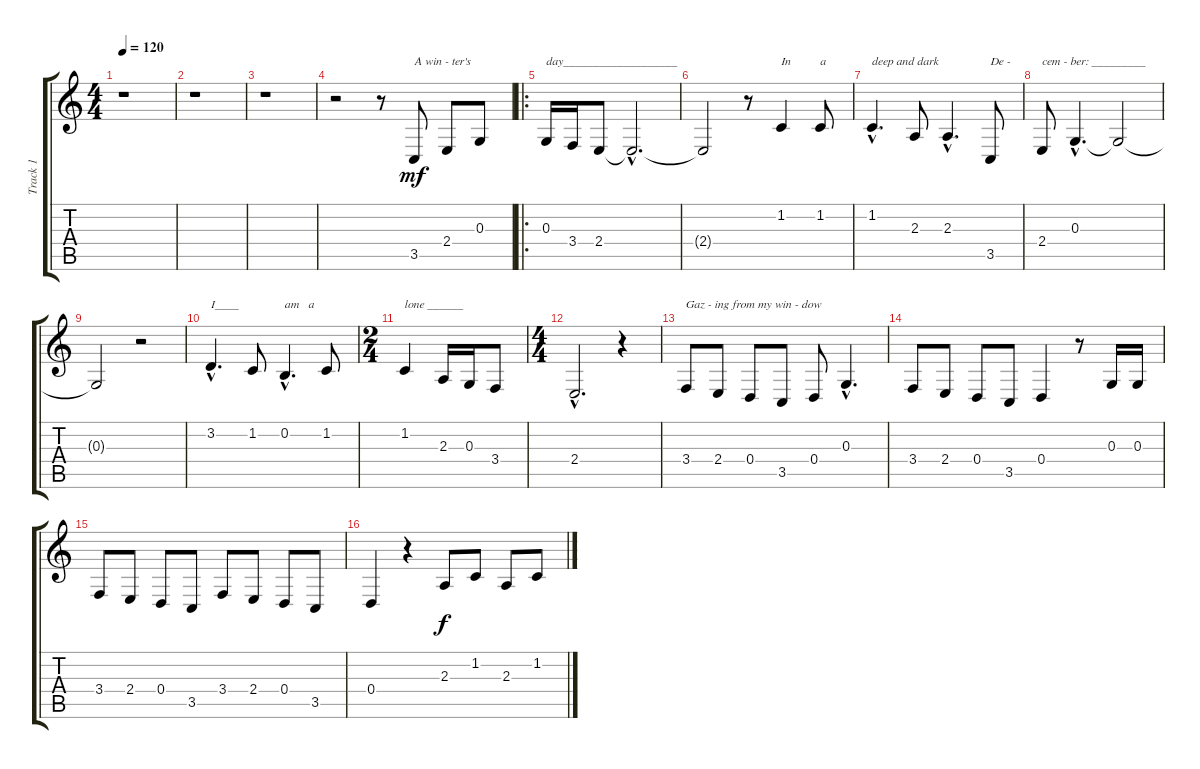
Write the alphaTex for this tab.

\track ("Track 1" "Track 1") {instrument clarinet}
\staff {score tabs}
\tuning (E4 B3 G3 D3 A2 E2) {hide}
\ts (4 4)
\tempo 120
\clef g2
\ks c
r.1{dy mf instrument clarinet} |
r.1 |
r.1 |
r.2 r.8 3.5.8{txt "A win - ter's"} 2.4.8 0.3.8 |
\ro
0.3.16{txt "day___________________"} 3.4.16 2.4.8 2.4{hac t}.2{d} |
2.4{t}.2 r.8 1.2.4{txt "In "} 1.2.8{txt "a"} |
1.2{hac}.4{d txt "deep and dark  "} 2.3.8 2.3{hac}.4{d} 3.5.8{txt "De -"} |
2.4.8{txt "cem - ber: _________"} 0.3{hac}.4{d} 0.3{t}.2 |
0.3{t}.2 r.2 |
3.2{hac}.4{d txt "I____"} 1.2.8 0.2{hac}.4{d txt "am   a"} 1.2.8 |
\ts (2 4)
1.2.4{txt "lone ______"} 2.3.16 0.3.16 3.4.8 |
\ts (4 4)
2.4{hac}.2{d} r.4 |
3.4.8{txt "Gaz - ing from my win - dow"} 2.4.8 0.4.8 3.5.8 0.4.8 0.3{hac}.4{d} |
3.4.8 2.4.8 0.4.8 3.5.8 0.4.4 r.8 0.3.16 0.3.16 |
3.4.8 2.4.8 0.4.8 3.5.8 3.4.8 2.4.8 0.4.8 3.5.8 |
0.4.4 r.4 2.3.8{dy f} 1.2.8 2.3.8 1.2.8
